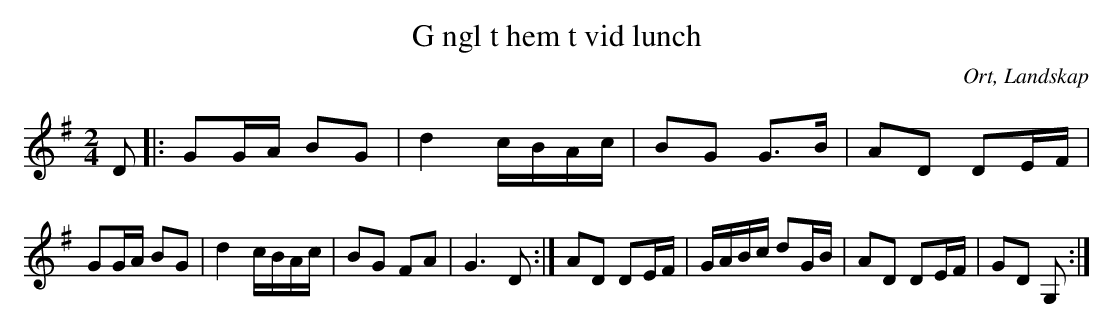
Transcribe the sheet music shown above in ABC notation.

X:1
T:G ngl t hem t vid lunch
O:Ort, Landskap
M:2/4
L:1/8
K:G
D|: GG/2A/2 BG | d2 c/2B/2A/2c/2 | BG G3/2B/2 | AD DE/2F/2 | GG/2A/2 BG | d2 c/2B/2A/2c/2 | BG FA | G3 D :| AD DE/2F/2 | G/2A/2B/2c/2 dG/2B/2 | AD DE/2F/2 | GD G, :|
